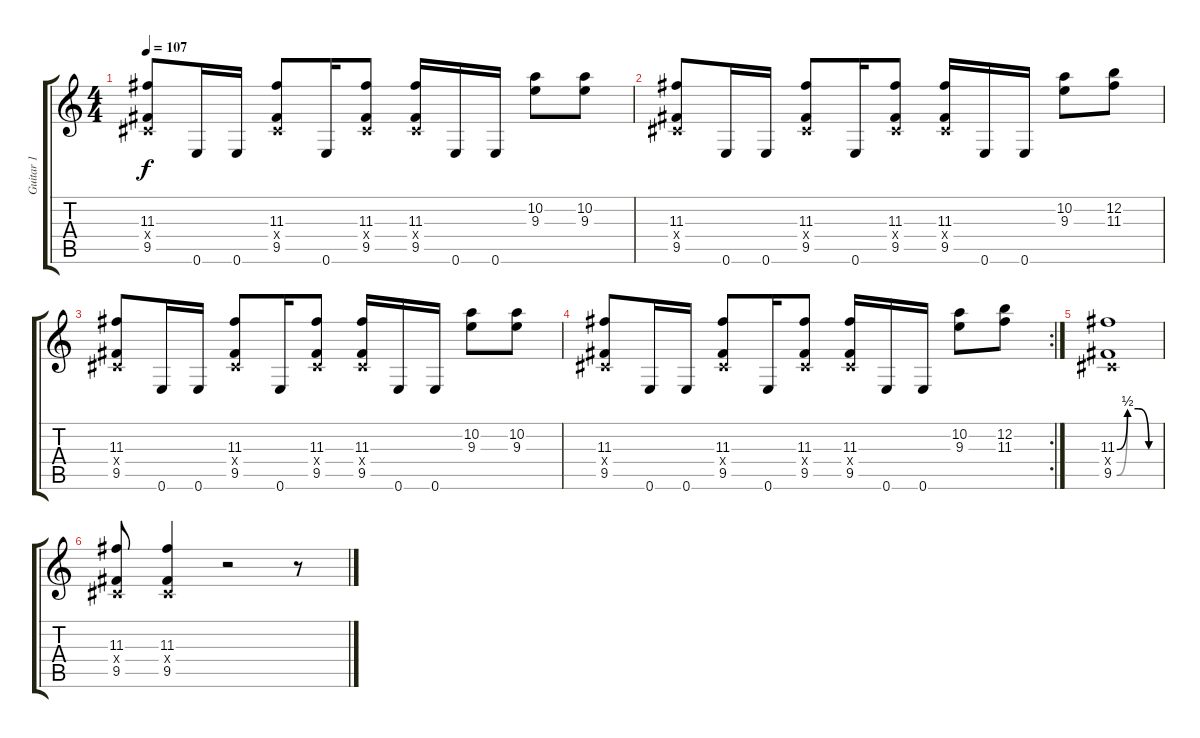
\track ("Guitar 1" "Guitar 1") {instrument overdrivenguitar}
\staff {score tabs}
\tuning (E4 B3 G3 D3 A2 E2) {hide}
\ts (4 4)
\tempo 107
\clef g2
\ks c
(11.3 -1.4{x} 9.5).8{dy f} 0.6.16 0.6.16 (11.3 -1.4{x} 9.5).8 0.6.16 (11.3 -1.4{x} 9.5).8 (11.3 -1.4{x} 9.5).16 0.6.16 0.6.16 (10.2 9.3).8 (10.2 9.3).8 |
(11.3 -1.4{x} 9.5).8 0.6.16 0.6.16 (11.3 -1.4{x} 9.5).8 0.6.16 (11.3 -1.4{x} 9.5).8 (11.3 -1.4{x} 9.5).16 0.6.16 0.6.16 (10.2 9.3).8 (12.2 11.3).8 |
(11.3 -1.4{x} 9.5).8 0.6.16 0.6.16 (11.3 -1.4{x} 9.5).8 0.6.16 (11.3 -1.4{x} 9.5).8 (11.3 -1.4{x} 9.5).16 0.6.16 0.6.16 (10.2 9.3).8 (10.2 9.3).8 |
\rc 2
(11.3 -1.4{x} 9.5).8 0.6.16 0.6.16 (11.3 -1.4{x} 9.5).8 0.6.16 (11.3 -1.4{x} 9.5).8 (11.3 -1.4{x} 9.5).16 0.6.16 0.6.16 (10.2 9.3).8 (12.2 11.3).8 |
(11.3{be (custom 0 0 15 2 30 2 45 0 60 0)} -1.4{x} 9.5{be (custom 0 0 15 2 30 2 45 0 60 0)}).1 |
(11.3 -1.4{x} 9.5).8 (11.3 -1.4{x} 9.5).4 r.2 r.8
